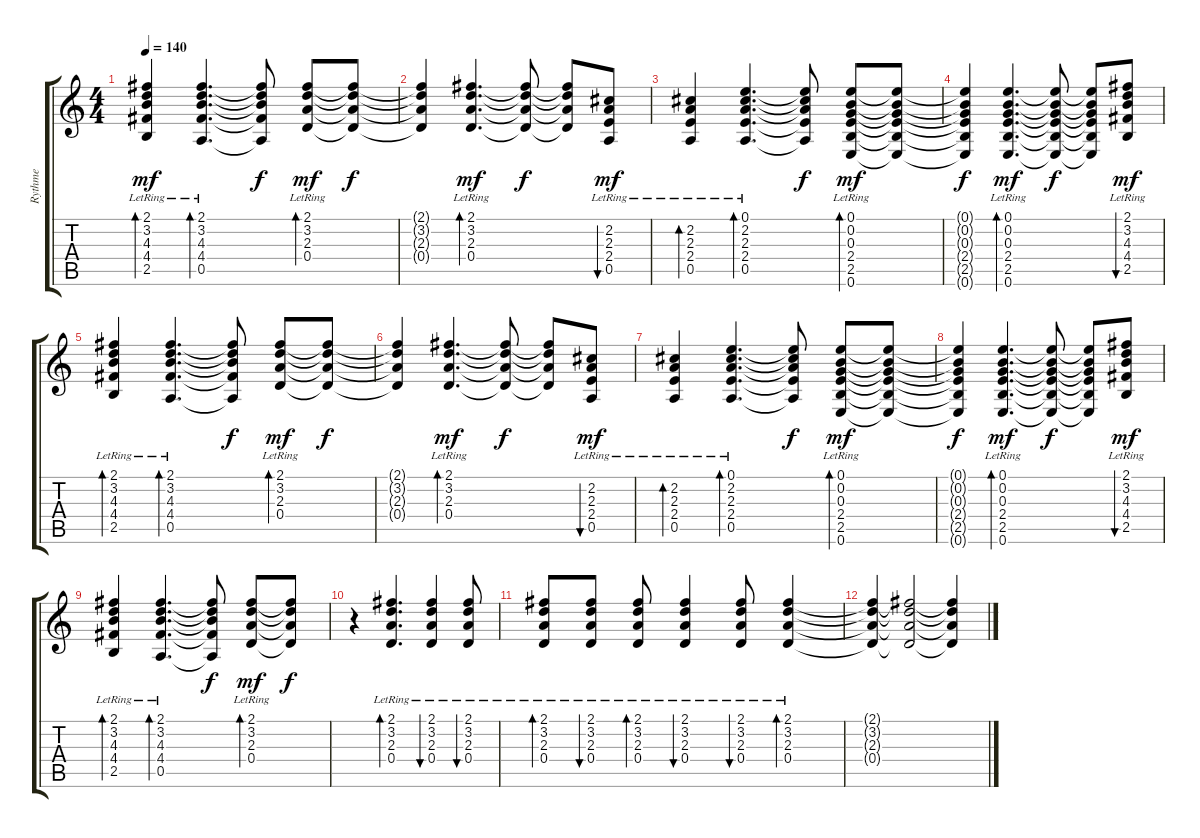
\track ("Rythme" "Rythme") {instrument electricguitarclean}
\staff {score tabs}
\tuning (E4 B3 G3 D3 A2 E2) {hide}
\ts (4 4)
\tempo 140
\clef g2
\ks c
(2.1{lr} 3.2{lr} 4.3{lr} 4.4{lr} 2.5{lr}).4{bd 60 dy mf} (2.1{lr} 3.2{lr} 4.3{lr} 4.4{lr} 0.5{lr}).4{d bd 60} (2.1{t} 3.2{t} 4.3{t} 4.4{t} 0.5{t}).8{dy f} (2.1{lr} 3.2{lr} 2.3{lr} 0.4{lr}).8{bd 120 dy mf} (2.1{t} 3.2{t} 2.3{t} 0.4{t}).8{dy f} |
(2.1{t} 3.2{t} 2.3{t} 0.4{t}).4 (2.1{lr} 3.2{lr} 2.3{lr} 0.4{lr}).4{d bd 60 dy mf} (2.1{t} 3.2{t} 2.3{t} 0.4{t}).8{dy f} (2.1{t} 3.2{t} 2.3{t} 0.4{t}).8 (2.2{lr} 2.3{lr} 2.4{lr} 0.5{lr}).8{bu 60 dy mf} |
(2.2{lr} 2.3{lr} 2.4{lr} 0.5{lr}).4{bd 60} (0.1{lr} 2.2{lr} 2.3{lr} 2.4{lr} 0.5{lr}).4{d bd 60} (0.1{t} 2.2{t} 2.3{t} 2.4{t} 0.5{t}).8{dy f} (0.1{lr} 0.2{lr} 0.3{lr} 2.4{lr} 2.5{lr} 0.6{lr}).8{bd 60 dy mf} (0.1{t} 0.2{t} 0.3{t} 2.4{t} 2.5{t} 0.6{t}).8 |
(0.1{t} 0.2{t} 0.3{t} 2.4{t} 2.5{t} 0.6{t}).4{dy f} (0.1{lr} 0.2{lr} 0.3{lr} 2.4{lr} 2.5{lr} 0.6{lr}).4{d bd 60 dy mf} (0.1{t} 0.2{t} 0.3{t} 2.4{t} 2.5{t} 0.6{t}).8{dy f} (0.1{t} 0.2{t} 0.3{t} 2.4{t} 2.5{t} 0.6{t}).8 (2.1{lr} 3.2{lr} 4.3{lr} 4.4{lr} 2.5{lr}).8{bu 60 dy mf} |
(2.1{lr} 3.2{lr} 4.3{lr} 4.4{lr} 2.5{lr}).4{bd 60} (2.1{lr} 3.2{lr} 4.3{lr} 4.4{lr} 0.5{lr}).4{d bd 60} (2.1{t} 3.2{t} 4.3{t} 4.4{t} 0.5{t}).8{dy f} (2.1{lr} 3.2{lr} 2.3{lr} 0.4{lr}).8{bd 120 dy mf} (2.1{t} 3.2{t} 2.3{t} 0.4{t}).8{dy f} |
(2.1{t} 3.2{t} 2.3{t} 0.4{t}).4 (2.1{lr} 3.2{lr} 2.3{lr} 0.4{lr}).4{d bd 60 dy mf} (2.1{t} 3.2{t} 2.3{t} 0.4{t}).8{dy f} (2.1{t} 3.2{t} 2.3{t} 0.4{t}).8 (2.2{lr} 2.3{lr} 2.4{lr} 0.5{lr}).8{bu 60 dy mf} |
(2.2{lr} 2.3{lr} 2.4{lr} 0.5{lr}).4{bd 60} (0.1{lr} 2.2{lr} 2.3{lr} 2.4{lr} 0.5{lr}).4{d bd 60} (0.1{t} 2.2{t} 2.3{t} 2.4{t} 0.5{t}).8{dy f} (0.1{lr} 0.2{lr} 0.3{lr} 2.4{lr} 2.5{lr} 0.6{lr}).8{bd 60 dy mf} (0.1{t} 0.2{t} 0.3{t} 2.4{t} 2.5{t} 0.6{t}).8 |
(0.1{t} 0.2{t} 0.3{t} 2.4{t} 2.5{t} 0.6{t}).4{dy f} (0.1{lr} 0.2{lr} 0.3{lr} 2.4{lr} 2.5{lr} 0.6{lr}).4{d bd 60 dy mf} (0.1{t} 0.2{t} 0.3{t} 2.4{t} 2.5{t} 0.6{t}).8{dy f} (0.1{t} 0.2{t} 0.3{t} 2.4{t} 2.5{t} 0.6{t}).8 (2.1{lr} 3.2{lr} 4.3{lr} 4.4{lr} 2.5{lr}).8{bu 60 dy mf} |
(2.1{lr} 3.2{lr} 4.3{lr} 4.4{lr} 2.5{lr}).4{bd 60} (2.1{lr} 3.2{lr} 4.3{lr} 4.4{lr} 0.5{lr}).4{d bd 60} (2.1{t} 3.2{t} 4.3{t} 4.4{t} 0.5{t}).8{dy f} (2.1{lr} 3.2{lr} 2.3{lr} 0.4{lr}).8{bd 120 dy mf} (2.1{t} 3.2{t} 2.3{t} 0.4{t}).8{dy f} |
r.4 (2.1{lr} 3.2{lr} 2.3{lr} 0.4{lr}).4{d bd 30} (2.1{lr} 3.2{lr} 2.3{lr} 0.4{lr}).4{bu 30} (2.1{lr} 3.2{lr} 2.3{lr} 0.4{lr}).8{bu 30} |
(2.1{lr} 3.2{lr} 2.3{lr} 0.4{lr}).8{bd 30} (2.1{lr} 3.2{lr} 2.3{lr} 0.4{lr}).8{bu 30} (2.1{lr} 3.2{lr} 2.3{lr} 0.4{lr}).8{bd 30} (2.1{lr} 3.2{lr} 2.3{lr} 0.4{lr}).4{bu 30} (2.1{lr} 3.2{lr} 2.3{lr} 0.4{lr}).8{bu 30} (2.1{lr} 3.2{lr} 2.3{lr} 0.4{lr}).4{bd 120} |
(2.1{t} 3.2{t} 2.3{t} 0.4{t}).4 (2.1{t} 3.2{t} 2.3{t} 0.4{t}).2 (2.1{t} 3.2{t} 2.3{t} 0.4{t}).4
